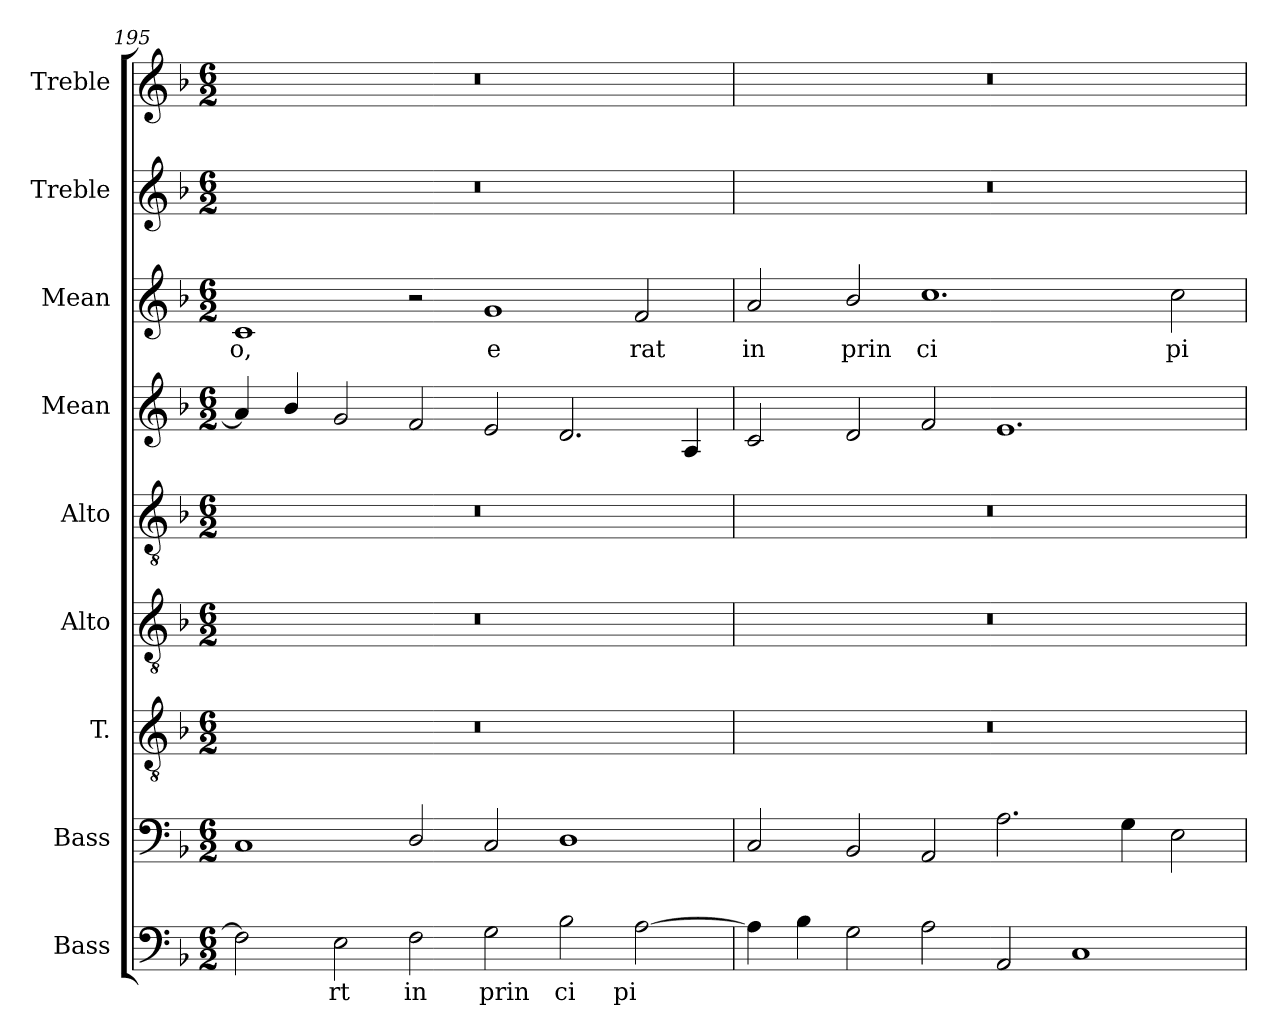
**kern	**text	**kern	**kern	**kern	**kern	**kern	**kern	**text	**kern	**kern
*part9	*part9	*part8	*part7	*part6	*part5	*part4	*part3	*part3	*part2	*part1
*staff9	*staff9	*staff8	*staff7	*staff6	*staff5	*staff4	*staff3	*staff3	*staff2	*staff1
*I"Bass	*	*I"Bass	*I"T.	*I"Alto	*I"Alto	*I"Mean	*I"Mean	*	*I"Treble	*I"Treble
*I'B.	*	*I'B.	*I'T.	*I'A2.	*I'A1.	*I'M.	*I'M.	*	*I'Tr.	*I'Tr.
!!LO:LB:g=z
*clefF4	*	*clefF4	*clefGv2	*clefGv2	*clefGv2	*clefG2	*clefG2	*	*clefG2	*clefG2
*	*	*	*ITrd7c12	*ITrd7c12	*ITrd7c12	*	*	*	*	*
*k[b-]	*	*k[b-]	*k[b-]	*k[b-]	*k[b-]	*k[b-]	*k[b-]	*	*k[b-]	*k[b-]
*F:	*	*F:	*F:	*F:	*F:	*F:	*F:	*	*F:	*F:
*M6/2	*	*M6/2	*M6/2	*M6/2	*M6/2	*M6/2	*M6/2	*	*M6/2	*M6/2
=195	=195	=195	=195	=195	=195	=195	=195	=195	=195	=195
!	!	!	!LO:N:vis=1	!LO:N:vis=1	!LO:N:vis=1	!	!	!	!	!
!	!	!	!	!	!	!	!	!LO:LY:b:color=#000000	!LO:N:vis=1	!LO:N:vis=1
2Fi\]	.	1Ci	0.r	0.r	0.r	4ai/]	1ci	o,	0.r	0.r
.	.	.	.	.	.	4b-i/	.	.	.	.
!	!LO:LY:b:color=#000000	!	!	!	!	!	!	!	!	!
2Ei\	rt	.	.	.	.	2gi/	.	.	.	.
!	!LO:LY:b:color=#000000	!	!	!	!	!	!	!	!	!
2Fi\	in	2Di/	.	.	.	2fi/	2r	.	.	.
!	!LO:LY:b:color=#000000	!	!	!	!	!	!	!	!	!
!	!	!	!	!	!	!	!	!LO:LY:b:color=#000000	!	!
2Gi\	prin	2Ci/	.	.	.	2ei/	1gi	e	.	.
!	!LO:LY:b:color=#000000	!	!	!	!	!	!	!	!	!
2B-i\	ci	1Di	.	.	.	2.di/	.	.	.	.
!	!LO:LY:b:color=#000000	!	!	!	!	!	!	!	!	!
!	!	!	!	!	!	!	!	!LO:LY:b:color=#000000	!	!
[>2Ai\	pi	.	.	.	.	.	2fi/	rat	.	.
.	.	.	.	.	.	4Ai/	.	.	.	.
=196	=196	=196	=196	=196	=196	=196	=196	=196	=196	=196
!	!	!	!LO:N:vis=1	!LO:N:vis=1	!LO:N:vis=1	!	!	!	!	!
!	!	!	!	!	!	!	!	!LO:LY:b:color=#000000	!LO:N:vis=1	!LO:N:vis=1
4Ai\]	.	2Ci/	0.r	0.r	0.r	2ci/	2ai/	in	0.r	0.r
4B-i\	.	.	.	.	.	.	.	.	.	.
!	!	!	!	!	!	!	!	!LO:LY:b:color=#000000	!	!
2Gi\	.	2BB-i/	.	.	.	2di/	2b-i/	prin	.	.
!	!	!	!	!	!	!	!	!LO:LY:b:color=#000000	!	!
2Ai\	.	2AAi/	.	.	.	2fi/	1.cci	ci	.	.
2AAi/	.	2.Ai\	.	.	.	1.ei	.	.	.	.
1Ci	.	.	.	.	.	.	.	.	.	.
.	.	4Gi\	.	.	.	.	.	.	.	.
!	!	!	!	!	!	!	!	!LO:LY:b:color=#000000	!	!
.	.	2Ei\	.	.	.	.	2cci\	pi	.	.
=	=	=	=	=	=	=	=	=	=	=
*-	*-	*-	*-	*-	*-	*-	*-	*-	*-	*-
